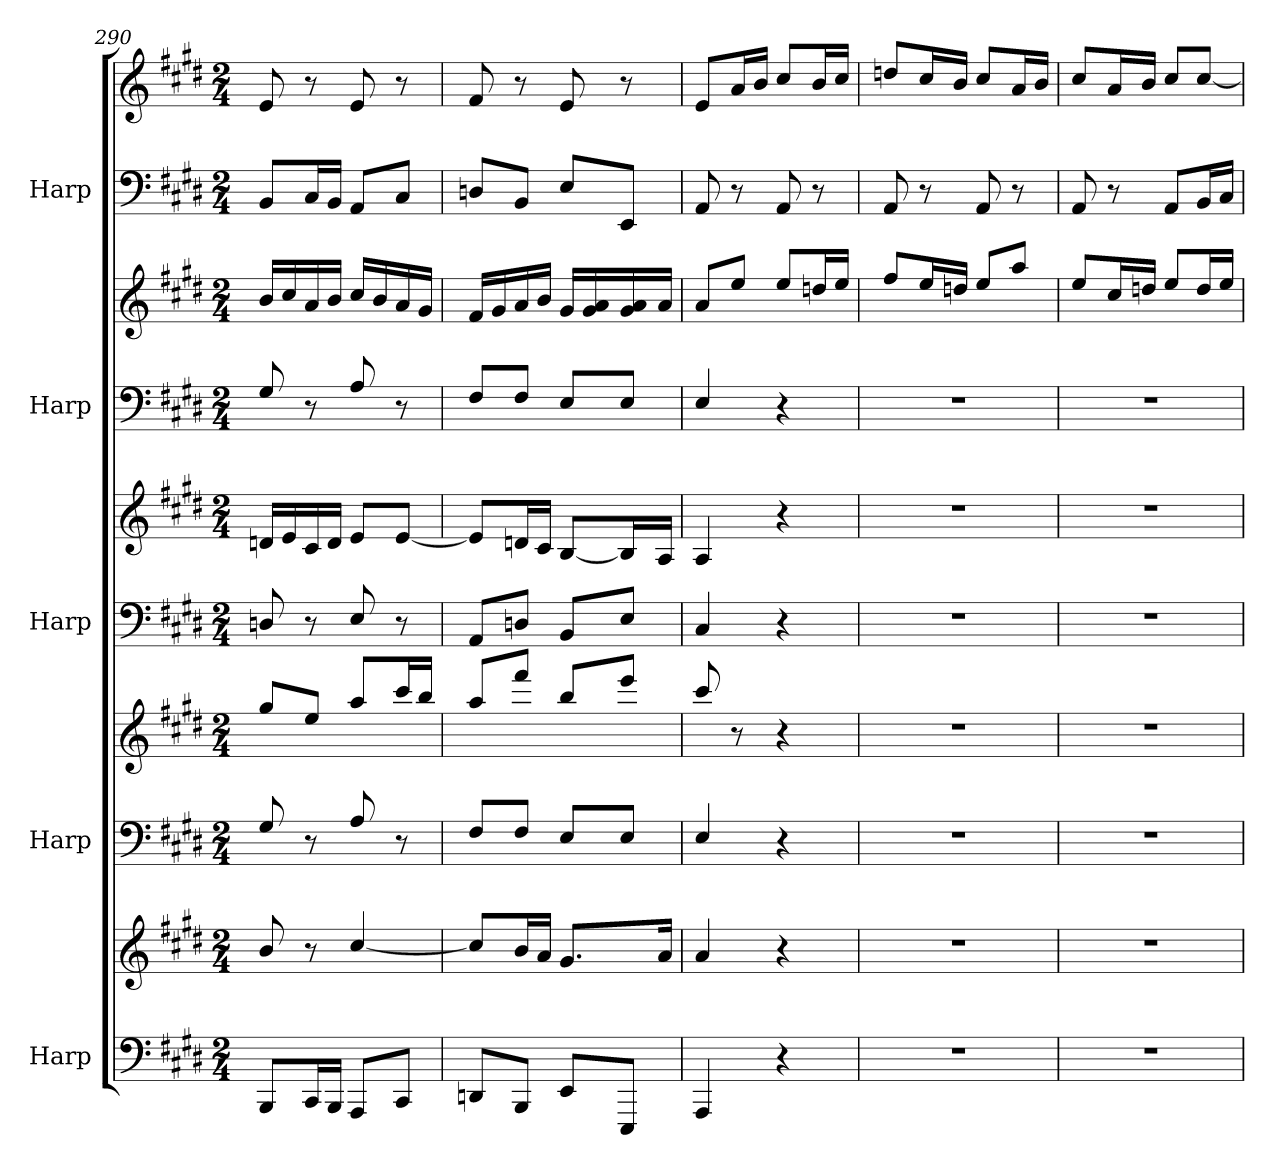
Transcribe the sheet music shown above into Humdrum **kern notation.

**kern	**kern	**kern	**kern	**kern	**kern	**kern	**kern	**kern	**kern
*part5	*part5	*part4	*part4	*part3	*part3	*part2	*part2	*part1	*part1
*staff10	*staff9	*staff8	*staff7	*staff6	*staff5	*staff4	*staff3	*staff2	*staff1
*I"Harp	*	*I"Harp	*	*I"Harp	*	*I"Harp	*	*I"Harp	*
*I'Hp	*	*I'Hp	*	*I'Hp	*	*I'Hp	*	*I'Hp	*
*clefF4	*clefG2	*clefF4	*clefG2	*clefF4	*clefG2	*clefF4	*clefG2	*clefF4	*clefG2
*k[f#c#g#d#]	*k[f#c#g#d#]	*k[f#c#g#d#]	*k[f#c#g#d#]	*k[f#c#g#d#]	*k[f#c#g#d#]	*k[f#c#g#d#]	*k[f#c#g#d#]	*k[f#c#g#d#]	*k[f#c#g#d#]
*M2/4	*M2/4	*M2/4	*M2/4	*M2/4	*M2/4	*M2/4	*M2/4	*M2/4	*M2/4
=290	=290	=290	=290	=290	=290	=290	=290	=290	=290
8BBB/L	8b/	8G#/	8gg#/L	8Dn/	16dn/LL	8G#/	16b/LL	8BB/L	8e/
.	.	.	.	.	16e/	.	16cc#/	.	.
16CC#/L	8r	8r	8ee/J	8r	16c#/	8r	16a/	16C#/L	8r
16BBB/JJ	.	.	.	.	16d/JJ	.	16b/JJ	16BB/JJ	.
8AAA/L	[4cc#/	8A/	8aa/L	8E/	8e/L	8A/	16cc#/LL	8AA/L	8e/
.	.	.	.	.	.	.	16b/	.	.
8CC#/J	.	8r	16ccc#/L	8r	[8e/J	8r	16a/	8C#/J	8r
.	.	.	16bb/JJ	.	.	.	16g#/JJ	.	.
!!LO:PB:g=z
=291	=291	=291	=291	=291	=291	=291	=291	=291	=291
8DDn/L	8cc#/L]	8F#/L	8aa/L	8AA/L	8e/L]	8F#/L	16f#/LL	8Dn/L	8f#/
.	.	.	.	.	.	.	16g#/	.	.
8BBB/J	16b/L	8F#/J	8fff#/J	8Dn/J	16dn/L	8F#/J	16a/	8BB/J	8r
.	16a/JJ	.	.	.	16c#/JJ	.	16b/JJ	.	.
8EE/L	8.g#/L	8E/L	8bb/L	8BB/L	[8B/L	8E/L	16g#/LL	8E/L	8e/
.	.	.	.	.	.	.	16g#/ 16a/	.	.
8EEE/J	.	8E/J	8eee/J	8E/J	16B/L]	8E/J	16g#/ 16a/	8EE/J	8r
.	16a/Jk	.	.	.	16A/JJ	.	16a/JJ	.	.
=292	=292	=292	=292	=292	=292	=292	=292	=292	=292
4AAA/	4a/	4E/	8ccc#/	4C#/	4A/	4E/	8a/L	8AA/	8e/L
.	.	.	8r	.	.	.	8ee/J	8r	16a/L
.	.	.	.	.	.	.	.	.	16b/JJ
4r	4r	4r	4r	4r	4r	4r	8ee/L	8AA/	8cc#/L
.	.	.	.	.	.	.	16ddn/L	8r	16b/L
.	.	.	.	.	.	.	16ee/JJ	.	16cc#/JJ
=293	=293	=293	=293	=293	=293	=293	=293	=293	=293
2r	2r	2r	2r	2r	2r	2r	8ff#/L	8AA/	8ddn/L
.	.	.	.	.	.	.	16ee/L	8r	16cc#/L
.	.	.	.	.	.	.	16ddn/JJ	.	16b/JJ
.	.	.	.	.	.	.	8ee/L	8AA/	8cc#/L
.	.	.	.	.	.	.	8aa/J	8r	16a/L
.	.	.	.	.	.	.	.	.	16b/JJ
=294	=294	=294	=294	=294	=294	=294	=294	=294	=294
2r	2r	2r	2r	2r	2r	2r	8ee/L	8AA/	8cc#/L
.	.	.	.	.	.	.	16cc#/L	8r	16a/L
.	.	.	.	.	.	.	16ddn/JJ	.	16b/JJ
.	.	.	.	.	.	.	8ee/L	8AA/L	8cc#/L
.	.	.	.	.	.	.	16dd/L	16BB/L	[8cc#/J
.	.	.	.	.	.	.	16ee/JJ	16C#/JJ	.
=	=	=	=	=	=	=	=	=	=
*-	*-	*-	*-	*-	*-	*-	*-	*-	*-
